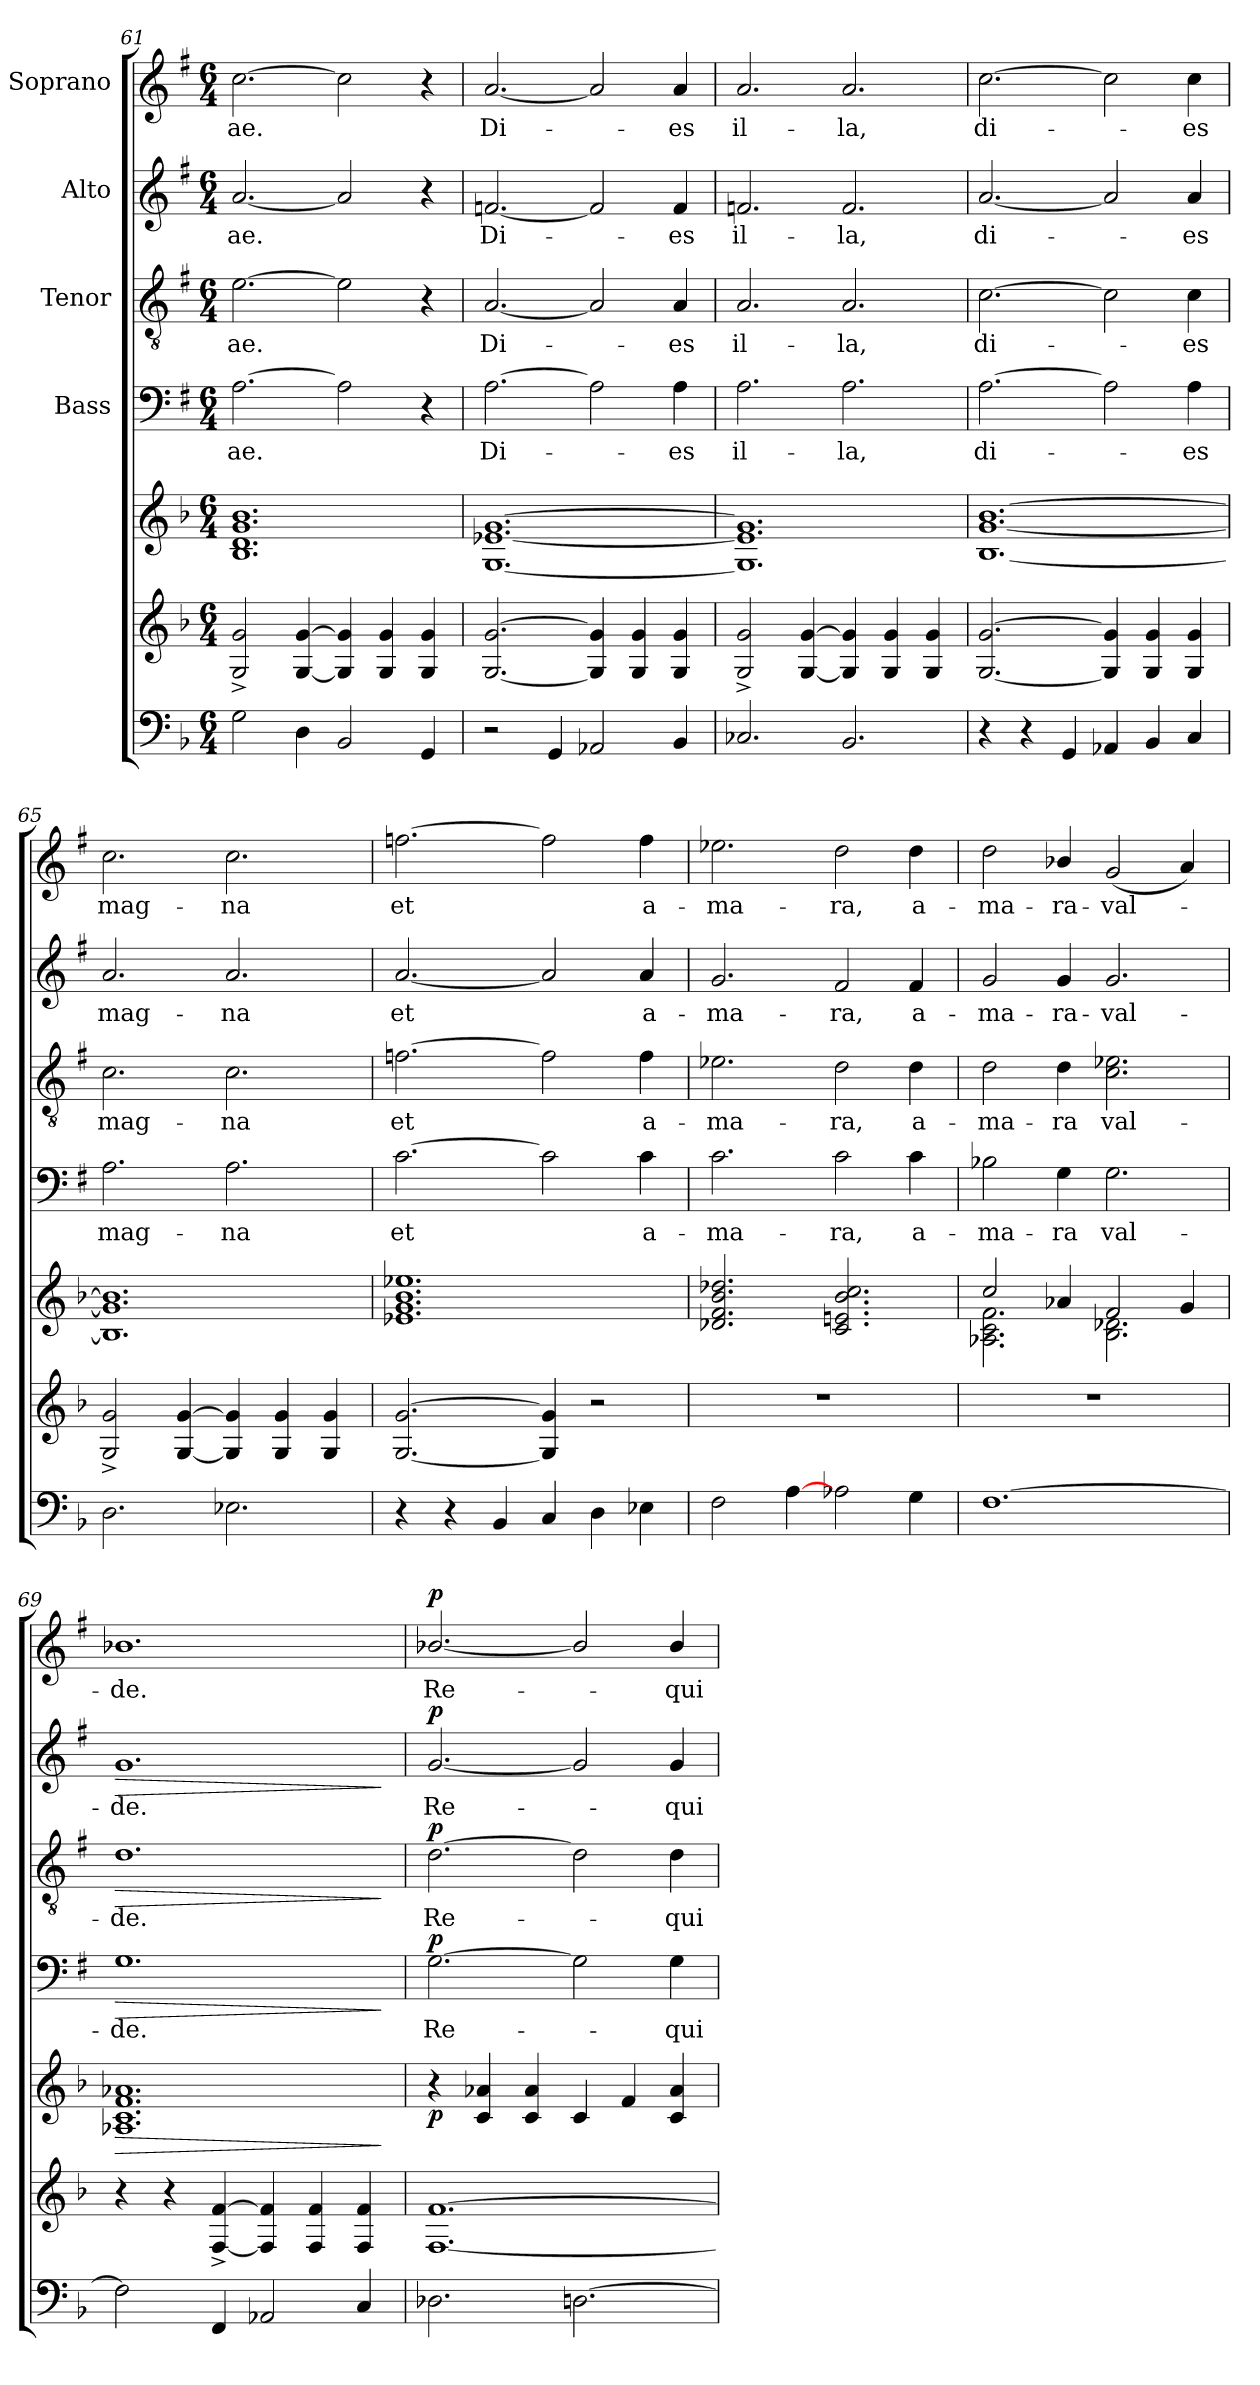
**kern	**kern	**kern	**dynam	**kern	**text	**dynam	**kern	**text	**dynam	**kern	**text	**dynam	**kern	**text	**dynam
*part6	*part5	*part5	*part5	*part4	*part4	*part4	*part3	*part3	*part3	*part2	*part2	*part2	*part1	*part1	*part1
*staff7	*staff6	*staff5	*staff5/6	*staff4	*staff4	*staff4	*staff3	*staff3	*staff3	*staff2	*staff2	*staff2	*staff1	*staff1	*staff1
*	*	*	*	*I"Bass	*	*	*I"Tenor	*	*	*I"Alto	*	*	*I"Soprano	*	*
!!LO:LB:g=z
*clefF4	*clefG2	*clefG2	*	*clefF4	*	*	*clefGv2	*	*	*clefG2	*	*	*clefG2	*	*
*	*	*	*	*ITrd1c2	*	*	*ITrd1c2	*	*	*ITrd1c2	*	*	*ITrd1c2	*	*
*k[b-]	*k[b-]	*k[b-]	*	*k[b-]	*	*	*k[b-]	*	*	*k[b-]	*	*	*k[b-]	*	*
*d:	*d:	*d:	*	*d:	*	*	*d:	*	*	*d:	*	*	*d:	*	*
*M6/4	*M6/4	*M6/4	*	*M6/4	*	*	*M6/4	*	*	*M6/4	*	*	*M6/4	*	*
=61	=61	=61	=61	=61	=61	=61	=61	=61	=61	=61	=61	=61	=61	=61	=61
2G\	2G/^< 2g/^<	1.B- 1.d 1.g 1.b-	.	[2.G\	-ae.	.	[2.d\	-ae.	.	[2.g/	-ae.	.	[2.b-\	-ae.	.
4D\	[4G/ [4g/	.	.	.	.	.	.	.	.	.	.	.	.	.	.
2BB-/	4G/] 4g/]	.	.	2G\]	.	.	2d\]	.	.	2g/]	.	.	2b-\]	.	.
.	4G/ 4g/	.	.	.	.	.	.	.	.	.	.	.	.	.	.
4GG/	4G/ 4g/	.	.	4r	.	.	4r	.	.	4r	.	.	4r	.	.
=62	=62	=62	=62	=62	=62	=62	=62	=62	=62	=62	=62	=62	=62	=62	=62
2r	[2.G/ [2.g/	[1.G [1.e-X [1.g	.	[2.G\	Di-	.	[2.G/	Di-	.	[2.e-X/	Di-	.	[2.g/	Di-	.
4GG/	.	.	.	.	.	.	.	.	.	.	.	.	.	.	.
2AA-X/	4G/] 4g/]	.	.	2G\]	.	.	2G/]	.	.	2e-/]	.	.	2g/]	.	.
.	4G/ 4g/	.	.	.	.	.	.	.	.	.	.	.	.	.	.
4BB-/	4G/ 4g/	.	.	4G\	-es	.	4G/	-es	.	4e-/	-es	.	4g/	-es	.
=63	=63	=63	=63	=63	=63	=63	=63	=63	=63	=63	=63	=63	=63	=63	=63
2.C-X/	2G/^< 2g/^<	1.G] 1.e-] 1.g]	.	2.G\	il-	.	2.G/	il-	.	2.e-X/	il-	.	2.g/	il-	.
.	[4G/ [4g/	.	.	.	.	.	.	.	.	.	.	.	.	.	.
2.BB-/	4G/] 4g/]	.	.	2.G\	-la,	.	2.G/	-la,	.	2.e-/	-la,	.	2.g/	-la,	.
.	4G/ 4g/	.	.	.	.	.	.	.	.	.	.	.	.	.	.
.	4G/ 4g/	.	.	.	.	.	.	.	.	.	.	.	.	.	.
=64	=64	=64	=64	=64	=64	=64	=64	=64	=64	=64	=64	=64	=64	=64	=64
4r	[2.G/ [2.g/	[1.B- [1.g [1.b-	.	[2.G\	di-	.	[2.B-\	di-	.	[2.g/	di-	.	[2.b-\	di-	.
4r	.	.	.	.	.	.	.	.	.	.	.	.	.	.	.
4GG/	.	.	.	.	.	.	.	.	.	.	.	.	.	.	.
4AA-X/	4G/] 4g/]	.	.	2G\]	.	.	2B-\]	.	.	2g/]	.	.	2b-\]	.	.
4BB-/	4G/ 4g/	.	.	.	.	.	.	.	.	.	.	.	.	.	.
4C/	4G/ 4g/	.	.	4G\	-es	.	4B-\	-es	.	4g/	-es	.	4b-\	-es	.
=65	=65	=65	=65	=65	=65	=65	=65	=65	=65	=65	=65	=65	=65	=65	=65
2.D\	2G/^< 2g/^<	1.B-] 1.g] 1.b-]	.	2.G\	mag-	.	2.B-\	mag-	.	2.g/	mag-	.	2.b-\	mag-	.
.	[4G/ [4g/	.	.	.	.	.	.	.	.	.	.	.	.	.	.
2.E-X\	4G/] 4g/]	.	.	2.G\	-na	.	2.B-\	-na	.	2.g/	-na	.	2.b-\	-na	.
.	4G/ 4g/	.	.	.	.	.	.	.	.	.	.	.	.	.	.
.	4G/ 4g/	.	.	.	.	.	.	.	.	.	.	.	.	.	.
=66	=66	=66	=66	=66	=66	=66	=66	=66	=66	=66	=66	=66	=66	=66	=66
4r	[2.G/ [2.g/	1.e-X 1.g 1.b- 1.ee-X	.	[2.B-\	et	.	[2.e-X\	et	.	[2.g/	et	.	[2.ee-X\	et	.
4r	.	.	.	.	.	.	.	.	.	.	.	.	.	.	.
4BB-/	.	.	.	.	.	.	.	.	.	.	.	.	.	.	.
4C/	4G/] 4g/]	.	.	2B-\]	.	.	2e-\]	.	.	2g/]	.	.	2ee-\]	.	.
4D\	2r	.	.	.	.	.	.	.	.	.	.	.	.	.	.
4E-X\	.	.	.	4B-\	a-	.	4e-\	a-	.	4g/	a-	.	4ee-\	a-	.
=67	=67	=67	=67	=67	=67	=67	=67	=67	=67	=67	=67	=67	=67	=67	=67
2F\	1.r	2.d-X/ 2.f/ 2.b-/ 2.dd-X/	.	2.B-\	-ma-	.	2.d-X\	-ma-	.	2.f/	-ma-	.	2.dd-X\	-ma-	.
[4A\	.	.	.	.	.	.	.	.	.	.	.	.	.	.	.
2A-\	.	2.c/ 2.en/ 2.b-/ 2.cc/	.	2B-\	-ra,	.	2c\	-ra,	.	2e/	-ra,	.	2cc\	-ra,	.
4G\	.	.	.	4B-\	a-	.	4c\	a-	.	4e/	a-	.	4cc\	a-	.
!!LO:PB:g=z
=68	=68	=68	=68	=68	=68	=68	=68	=68	=68	=68	=68	=68	=68	=68	=68
*	*	*^	*	*	*	*	*	*	*	*	*	*	*	*	*
[1.F	1.r	2cc/	2.A-X\ 2.c\ 2.f\	.	2A-X\	-ma-	.	2c\	-ma-	.	2f/	-ma-	.	2cc\	-ma-	.
.	.	4a-X/	.	.	4F\	-ra	.	4c\	-ra	.	4f/	-ra-	.	4a-X/	-ra-	.
.	.	2f/	2.B-\ 2.d-X\	.	2.F\	val-	.	2.B-\ 2.d-X\	val-	.	2.f/	-val-	.	(2f/	-val-	.
.	.	4g/	.	.	.	.	.	.	.	.	.	.	.	4g/)	.	.
*	*	*v	*v	*	*	*	*	*	*	*	*	*	*	*	*	*
=69	=69	=69	=69	=69	=69	=69	=69	=69	=69	=69	=69	=69	=69	=69	=69
!	!	!	!LO:HP:b	!	!	!LO:HP:b	!	!	!LO:HP:b	!	!	!LO:HP:b	!	!	!
2F\]	4r	1.A-X 1.c 1.f 1.a-X	>	1.F	-de.	>	1.c	-de.	>	1.f	-de.	>	1.a-X	-de.	.
.	4r	.	.	.	.	.	.	.	.	.	.	.	.	.	.
4FF/	[4F/^< [4f/^<	.	.	.	.	.	.	.	.	.	.	.	.	.	.
2AA-X/	4F/] 4f/]	.	.	.	.	.	.	.	.	.	.	.	.	.	.
.	4F/ 4f/	.	.	.	.	.	.	.	.	.	.	.	.	.	.
4C/	4F/ 4f/	.	.	.	.	.	.	.	.	.	.	.	.	.	.
.	.	.	]	.	.	]	.	.	]	.	.	]	.	.	.
=70	=70	=70	=70	=70	=70	=70	=70	=70	=70	=70	=70	=70	=70	=70	=70
!	!	!	!LO:DY:b	!	!	!LO:DY:b	!	!	!LO:DY:b	!	!	!LO:DY:b	!	!	!LO:DY:b
2.D-X\	[1.F [1.f	4r	p	[2.F\	Re-	p	[2.c\	Re-	p	[2.f/	Re-	p	[2.a-X/	Re-	p
.	.	4c/ 4a-X/	.	.	.	.	.	.	.	.	.	.	.	.	.
.	.	4c/ 4a-/	.	.	.	.	.	.	.	.	.	.	.	.	.
[2.Dn\	.	4c/	.	2F\]	.	.	2c\]	.	.	2f/]	.	.	2a-/]	.	.
.	.	4f/	.	.	.	.	.	.	.	.	.	.	.	.	.
.	.	4c/ 4a-/	.	4F\	-qui-	.	4c\	-qui-	.	4f/	-qui-	.	4a-/	-qui-	.
=	=	=	=	=	=	=	=	=	=	=	=	=	=	=	=
*-	*-	*-	*-	*-	*-	*-	*-	*-	*-	*-	*-	*-	*-	*-	*-
